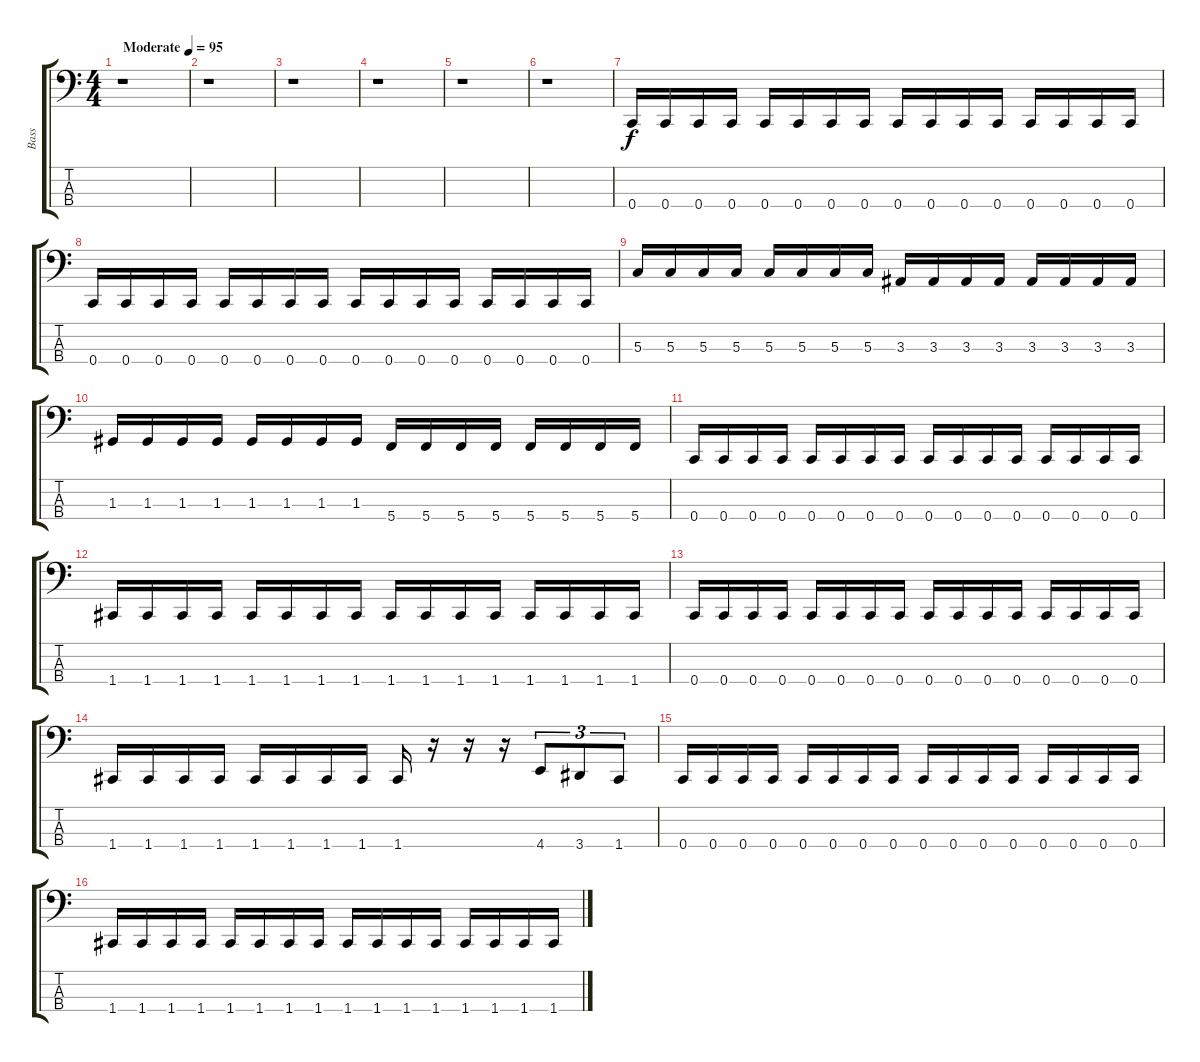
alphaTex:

\track ("Bass" "Bass") {instrument electricbasspick}
\staff {score tabs}
\tuning (F2 C2 G1 C1) {hide}
\ts (4 4)
\tempo (95 "Moderate")
\clef f4
\ks c
r.1{dy f instrument electricbasspick} |
r.1 |
r.1 |
r.1 |
r.1 |
r.1 |
0.4.16 0.4.16 0.4.16 0.4.16 0.4.16 0.4.16 0.4.16 0.4.16 0.4.16 0.4.16 0.4.16 0.4.16 0.4.16 0.4.16 0.4.16 0.4.16 |
0.4.16 0.4.16 0.4.16 0.4.16 0.4.16 0.4.16 0.4.16 0.4.16 0.4.16 0.4.16 0.4.16 0.4.16 0.4.16 0.4.16 0.4.16 0.4.16 |
5.3.16 5.3.16 5.3.16 5.3.16 5.3.16 5.3.16 5.3.16 5.3.16 3.3.16 3.3.16 3.3.16 3.3.16 3.3.16 3.3.16 3.3.16 3.3.16 |
1.3.16 1.3.16 1.3.16 1.3.16 1.3.16 1.3.16 1.3.16 1.3.16 5.4.16 5.4.16 5.4.16 5.4.16 5.4.16 5.4.16 5.4.16 5.4.16 |
0.4.16 0.4.16 0.4.16 0.4.16 0.4.16 0.4.16 0.4.16 0.4.16 0.4.16 0.4.16 0.4.16 0.4.16 0.4.16 0.4.16 0.4.16 0.4.16 |
1.4.16 1.4.16 1.4.16 1.4.16 1.4.16 1.4.16 1.4.16 1.4.16 1.4.16 1.4.16 1.4.16 1.4.16 1.4.16 1.4.16 1.4.16 1.4.16 |
0.4.16 0.4.16 0.4.16 0.4.16 0.4.16 0.4.16 0.4.16 0.4.16 0.4.16 0.4.16 0.4.16 0.4.16 0.4.16 0.4.16 0.4.16 0.4.16 |
1.4.16 1.4.16 1.4.16 1.4.16 1.4.16 1.4.16 1.4.16 1.4.16 1.4.16 r.16 r.16 r.16 4.4.8{tu (3 2)} 3.4.8{tu (3 2)} 1.4.8{tu (3 2)} |
0.4.16 0.4.16 0.4.16 0.4.16 0.4.16 0.4.16 0.4.16 0.4.16 0.4.16 0.4.16 0.4.16 0.4.16 0.4.16 0.4.16 0.4.16 0.4.16 |
1.4.16 1.4.16 1.4.16 1.4.16 1.4.16 1.4.16 1.4.16 1.4.16 1.4.16 1.4.16 1.4.16 1.4.16 1.4.16 1.4.16 1.4.16 1.4.16
